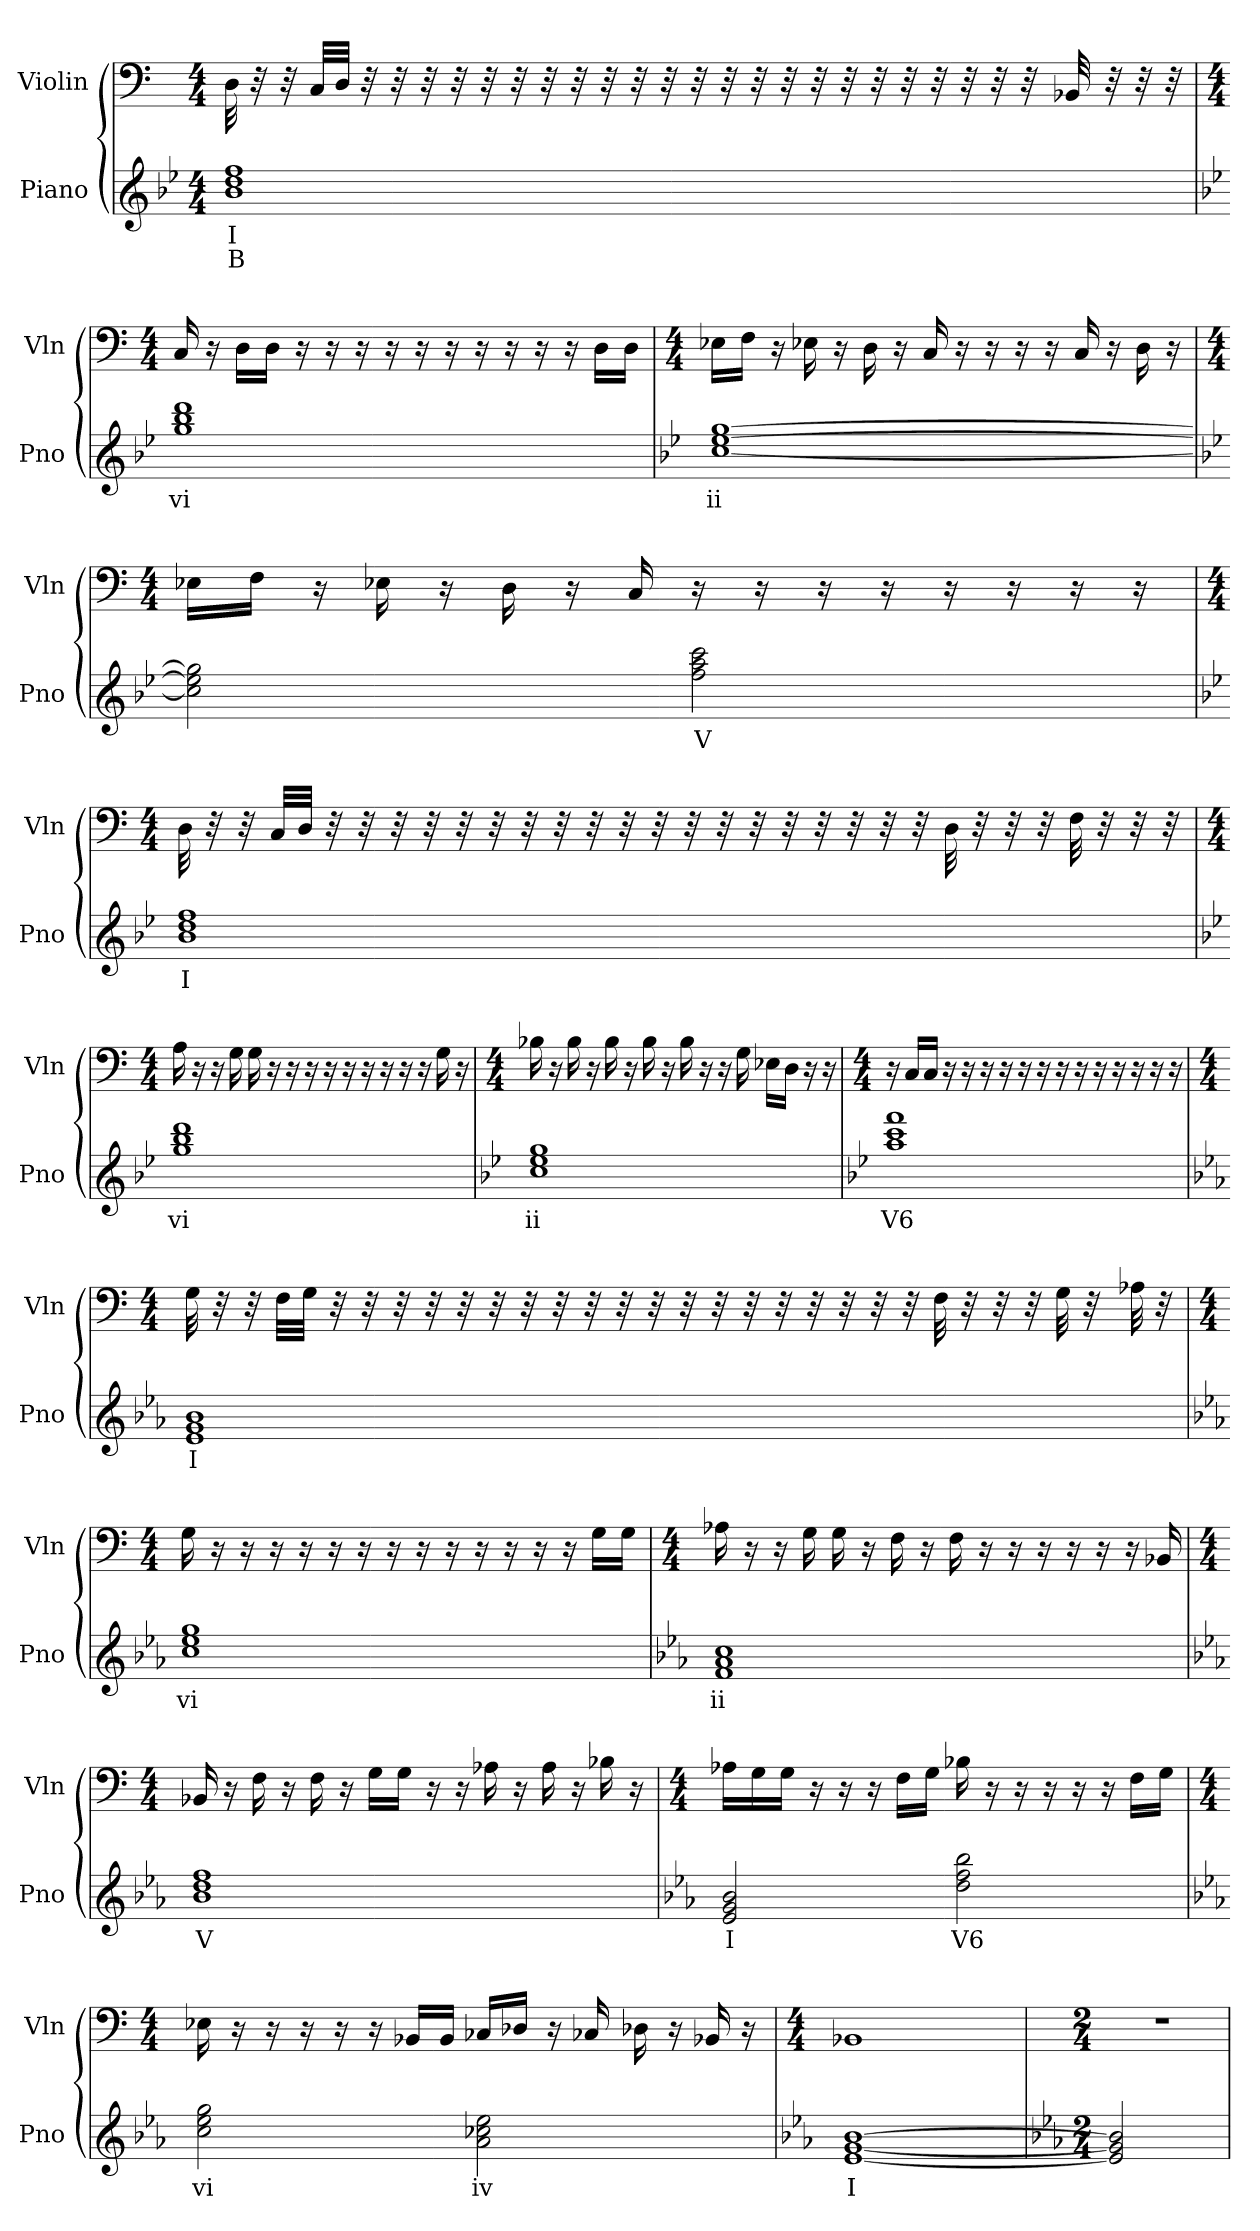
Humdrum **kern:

**kern	**text	**text	**kern
*part2	*part2	*part2	*part1
*staff2	*staff2	*staff2	*staff1
*I"Piano	*	*	*I"Violin
*I'Pno	*	*	*I'Vln
*k[b-e-]	*	*	*
*B-:	*	*	*
*M4/4	*	*	*M4/4
=	=	=	=
1b- 1dd 1ff	I	B	32D
.	.	.	32r
.	.	.	32r
.	.	.	32CLLL
.	.	.	32DJJJ
.	.	.	32r
.	.	.	32r
.	.	.	32r
.	.	.	32r
.	.	.	32r
.	.	.	32r
.	.	.	32r
.	.	.	32r
.	.	.	32r
.	.	.	32r
.	.	.	32r
.	.	.	32r
.	.	.	32r
.	.	.	32r
.	.	.	32r
.	.	.	32r
.	.	.	32r
.	.	.	32r
.	.	.	32r
.	.	.	32r
.	.	.	32r
.	.	.	32r
.	.	.	32r
.	.	.	32BB-X
.	.	.	32r
.	.	.	32r
.	.	.	32r
=	=	=	=
*k[b-e-]	*	*	*
*B-:	*	*	*
*	*	*	*M4/4
1gg 1bb- 1ddd	vi	.	16C
.	.	.	16r
.	.	.	16DLL
.	.	.	16DJJ
.	.	.	16r
.	.	.	16r
.	.	.	16r
.	.	.	16r
.	.	.	16r
.	.	.	16r
.	.	.	16r
.	.	.	16r
.	.	.	16r
.	.	.	16r
.	.	.	16DLL
.	.	.	16DJJ
=	=	=	=
*k[b-e-]	*	*	*
*B-:	*	*	*
*	*	*	*M4/4
[1cc [1ee- [1gg	ii	.	16E-XLL
.	.	.	16FJJ
.	.	.	16r
.	.	.	16E-X
.	.	.	16r
.	.	.	16D
.	.	.	16r
.	.	.	16C
.	.	.	16r
.	.	.	16r
.	.	.	16r
.	.	.	16r
.	.	.	16C
.	.	.	16r
.	.	.	16D
.	.	.	16r
=	=	=	=
*k[b-e-]	*	*	*
*B-:	*	*	*
*	*	*	*M4/4
2cc] 2ee-] 2gg]	.	.	16E-XLL
.	.	.	16FJJ
.	.	.	16r
.	.	.	16E-X
.	.	.	16r
.	.	.	16D
.	.	.	16r
.	.	.	16C
2ff 2aa 2ccc	V	.	16r
.	.	.	16r
.	.	.	16r
.	.	.	16r
.	.	.	16r
.	.	.	16r
.	.	.	16r
.	.	.	16r
=	=	=	=
*k[b-e-]	*	*	*
*B-:	*	*	*
*	*	*	*M4/4
1b- 1dd 1ff	I	.	32D
.	.	.	32r
.	.	.	32r
.	.	.	32CLLL
.	.	.	32DJJJ
.	.	.	32r
.	.	.	32r
.	.	.	32r
.	.	.	32r
.	.	.	32r
.	.	.	32r
.	.	.	32r
.	.	.	32r
.	.	.	32r
.	.	.	32r
.	.	.	32r
.	.	.	32r
.	.	.	32r
.	.	.	32r
.	.	.	32r
.	.	.	32r
.	.	.	32r
.	.	.	32r
.	.	.	32r
.	.	.	32D
.	.	.	32r
.	.	.	32r
.	.	.	32r
.	.	.	32F
.	.	.	32r
.	.	.	32r
.	.	.	32r
=	=	=	=
*k[b-e-]	*	*	*
*B-:	*	*	*
*	*	*	*M4/4
1gg 1bb- 1ddd	vi	.	16A
.	.	.	16r
.	.	.	16r
.	.	.	16G
.	.	.	16G
.	.	.	16r
.	.	.	16r
.	.	.	16r
.	.	.	16r
.	.	.	16r
.	.	.	16r
.	.	.	16r
.	.	.	16r
.	.	.	16r
.	.	.	16G
.	.	.	16r
=	=	=	=
*k[b-e-]	*	*	*
*B-:	*	*	*
*	*	*	*M4/4
1cc 1ee- 1gg	ii	.	16B-X
.	.	.	16r
.	.	.	16B-
.	.	.	16r
.	.	.	16B-
.	.	.	16r
.	.	.	16B-
.	.	.	16r
.	.	.	16B-
.	.	.	16r
.	.	.	16r
.	.	.	16G
.	.	.	16E-XLL
.	.	.	16DJJ
.	.	.	16r
.	.	.	16r
=	=	=	=
*k[b-e-]	*	*	*
*B-:	*	*	*
*	*	*	*M4/4
1aa 1ccc 1fff	V6	.	16r
.	.	.	16CLL
.	.	.	16CJJ
.	.	.	16r
.	.	.	16r
.	.	.	16r
.	.	.	16r
.	.	.	16r
.	.	.	16r
.	.	.	16r
.	.	.	16r
.	.	.	16r
.	.	.	16r
.	.	.	16r
.	.	.	16r
.	.	.	16r
=	=	=	=
*k[b-e-a-]	*	*	*
*E-:	*	*	*
*	*	*	*M4/4
1e- 1g 1b-	I	.	32G
.	.	.	32r
.	.	.	32r
.	.	.	32FLLL
.	.	.	32GJJJ
.	.	.	32r
.	.	.	32r
.	.	.	32r
.	.	.	32r
.	.	.	32r
.	.	.	32r
.	.	.	32r
.	.	.	32r
.	.	.	32r
.	.	.	32r
.	.	.	32r
.	.	.	32r
.	.	.	32r
.	.	.	32r
.	.	.	32r
.	.	.	32r
.	.	.	32r
.	.	.	32r
.	.	.	32r
.	.	.	32F
.	.	.	32r
.	.	.	32r
.	.	.	32r
.	.	.	32G
.	.	.	32r
.	.	.	32A-X
.	.	.	32r
=	=	=	=
*k[b-e-a-]	*	*	*
*E-:	*	*	*
*	*	*	*M4/4
1cc 1ee- 1gg	vi	.	16G
.	.	.	16r
.	.	.	16r
.	.	.	16r
.	.	.	16r
.	.	.	16r
.	.	.	16r
.	.	.	16r
.	.	.	16r
.	.	.	16r
.	.	.	16r
.	.	.	16r
.	.	.	16r
.	.	.	16r
.	.	.	16GLL
.	.	.	16GJJ
=	=	=	=
*k[b-e-a-]	*	*	*
*E-:	*	*	*
*	*	*	*M4/4
1f 1a- 1cc	ii	.	16A-X
.	.	.	16r
.	.	.	16r
.	.	.	16G
.	.	.	16G
.	.	.	16r
.	.	.	16F
.	.	.	16r
.	.	.	16F
.	.	.	16r
.	.	.	16r
.	.	.	16r
.	.	.	16r
.	.	.	16r
.	.	.	16r
.	.	.	16BB-X
=	=	=	=
*k[b-e-a-]	*	*	*
*E-:	*	*	*
*	*	*	*M4/4
1b- 1dd 1ff	V	.	16BB-X
.	.	.	16r
.	.	.	16F
.	.	.	16r
.	.	.	16F
.	.	.	16r
.	.	.	16GLL
.	.	.	16GJJ
.	.	.	16r
.	.	.	16r
.	.	.	16A-X
.	.	.	16r
.	.	.	16A-
.	.	.	16r
.	.	.	16B-X
.	.	.	16r
=	=	=	=
*k[b-e-a-]	*	*	*
*E-:	*	*	*
*	*	*	*M4/4
2e- 2g 2b-	I	.	16A-XLL
.	.	.	16G
.	.	.	16GJJ
.	.	.	16r
.	.	.	16r
.	.	.	16r
.	.	.	16FLL
.	.	.	16GJJ
2dd 2ff 2bb-	V6	.	16B-X
.	.	.	16r
.	.	.	16r
.	.	.	16r
.	.	.	16r
.	.	.	16r
.	.	.	16FLL
.	.	.	16GJJ
=	=	=	=
*k[b-e-a-]	*	*	*
*E-:	*	*	*
*	*	*	*M4/4
2cc 2ee- 2gg	vi	.	16E-X
.	.	.	16r
.	.	.	16r
.	.	.	16r
.	.	.	16r
.	.	.	16r
.	.	.	16BB-XLL
.	.	.	16BB-JJ
2a- 2cc-X 2ee-	iv	.	16C-XLL
.	.	.	16D-XJJ
.	.	.	16r
.	.	.	16C-X
.	.	.	16D-X
.	.	.	16r
.	.	.	16BB-X
.	.	.	16r
=	=	=	=
*k[b-e-a-]	*	*	*
*E-:	*	*	*
*	*	*	*M4/4
[1e- [1g [1b-	I	.	1BB-X
=	=	=	=
*k[b-e-a-]	*	*	*
*E-:	*	*	*
*M2/4	*	*	*M2/4
2e-] 2g] 2b-]	.	.	2r
=	=	=	=
*-	*-	*-	*-
